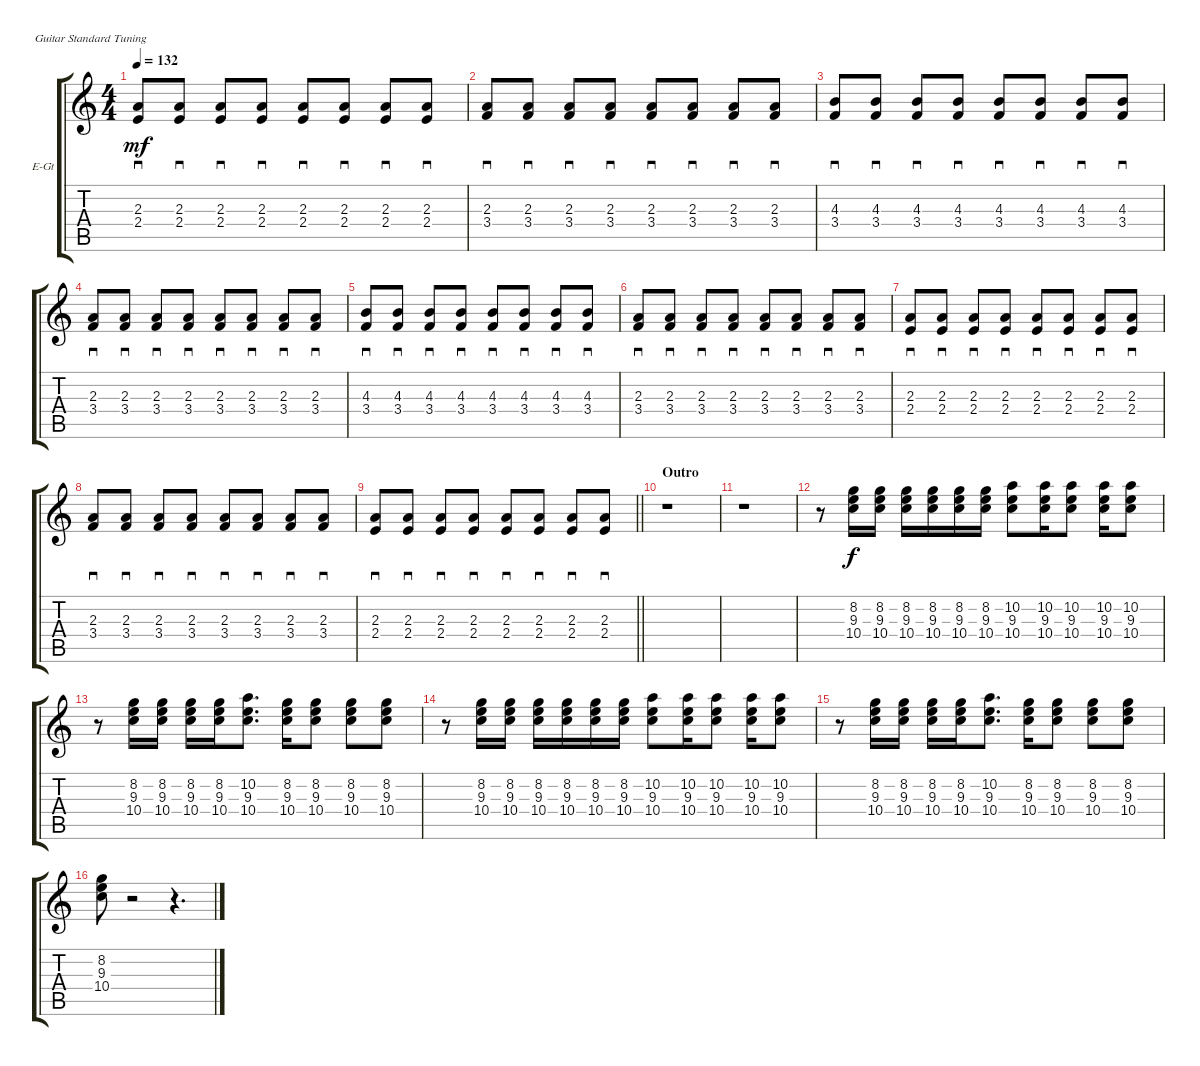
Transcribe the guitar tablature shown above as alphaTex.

\bracketExtendMode groupsimilarinstruments
\firstSystemTrackNameOrientation horizontal
\otherSystemsTrackNameOrientation horizontal
\track ("Albert Hammond Jr." "E-Gt") {instrument electricguitarjazz}
\staff {score tabs}
\tuning (E4 B3 G3 D3 A2 E2)
\ts (4 4)
\tempo 132
\clef g2
\ks c
(2.3 2.4).8{sd dy mf} (2.3 2.4).8{sd} (2.3 2.4).8{sd} (2.3 2.4).8{sd} (2.3 2.4).8{sd} (2.3 2.4).8{sd} (2.3 2.4).8{sd} (2.3 2.4).8{sd} |
(2.3 3.4).8{sd} (2.3 3.4).8{sd} (2.3 3.4).8{sd} (2.3 3.4).8{sd} (2.3 3.4).8{sd} (2.3 3.4).8{sd} (2.3 3.4).8{sd} (2.3 3.4).8{sd} |
(4.3 3.4).8{sd} (4.3 3.4).8{sd} (4.3 3.4).8{sd} (4.3 3.4).8{sd} (4.3 3.4).8{sd} (4.3 3.4).8{sd} (4.3 3.4).8{sd} (4.3 3.4).8{sd} |
(2.3 3.4).8{sd} (2.3 3.4).8{sd} (2.3 3.4).8{sd} (2.3 3.4).8{sd} (2.3 3.4).8{sd} (2.3 3.4).8{sd} (2.3 3.4).8{sd} (2.3 3.4).8{sd} |
(4.3 3.4).8{sd} (4.3 3.4).8{sd} (4.3 3.4).8{sd} (4.3 3.4).8{sd} (4.3 3.4).8{sd} (4.3 3.4).8{sd} (4.3 3.4).8{sd} (4.3 3.4).8{sd} |
(2.3 3.4).8{sd} (2.3 3.4).8{sd} (2.3 3.4).8{sd} (2.3 3.4).8{sd} (2.3 3.4).8{sd} (2.3 3.4).8{sd} (2.3 3.4).8{sd} (2.3 3.4).8{sd} |
(2.3 2.4).8{sd} (2.3 2.4).8{sd} (2.3 2.4).8{sd} (2.3 2.4).8{sd} (2.3 2.4).8{sd} (2.3 2.4).8{sd} (2.3 2.4).8{sd} (2.3 2.4).8{sd} |
(2.3 3.4).8{sd} (2.3 3.4).8{sd} (2.3 3.4).8{sd} (2.3 3.4).8{sd} (2.3 3.4).8{sd} (2.3 3.4).8{sd} (2.3 3.4).8{sd} (2.3 3.4).8{sd} |
\barLineRight lightlight
(2.3 2.4).8{sd} (2.3 2.4).8{sd} (2.3 2.4).8{sd} (2.3 2.4).8{sd} (2.3 2.4).8{sd} (2.3 2.4).8{sd} (2.3 2.4).8{sd} (2.3 2.4).8{sd} |
\section ("" "Outro")
r.1 |
r.1 |
r.8 (8.2 9.3 10.4).16{dy f} (8.2 9.3 10.4).16 (8.2 9.3 10.4).16 (8.2 9.3 10.4).16 (8.2 9.3 10.4).16 (8.2 9.3 10.4).16 (10.2 9.3 10.4).8 (10.2 9.3 10.4).16 (10.2 9.3 10.4).8 (10.2 9.3 10.4).16 (10.2 9.3 10.4).8 |
r.8 (8.2 9.3 10.4).16 (8.2 9.3 10.4).16 (8.2 9.3 10.4).16 (8.2 9.3 10.4).16 (10.2 9.3 10.4).8{d} (8.2 9.3 10.4).16 (8.2 9.3 10.4).8 (8.2 9.3 10.4).8 (8.2 9.3 10.4).8 |
r.8 (8.2 9.3 10.4).16 (8.2 9.3 10.4).16 (8.2 9.3 10.4).16 (8.2 9.3 10.4).16 (8.2 9.3 10.4).16 (8.2 9.3 10.4).16 (10.2 9.3 10.4).8 (10.2 9.3 10.4).16 (10.2 9.3 10.4).8 (10.2 9.3 10.4).16 (10.2 9.3 10.4).8 |
r.8 (8.2 9.3 10.4).16 (8.2 9.3 10.4).16 (8.2 9.3 10.4).16 (8.2 9.3 10.4).16 (10.2 9.3 10.4).8{d} (8.2 9.3 10.4).16 (8.2 9.3 10.4).8 (8.2 9.3 10.4).8 (8.2 9.3 10.4).8 |
(8.2 9.3 10.4).8 r.2 r.4{d}
